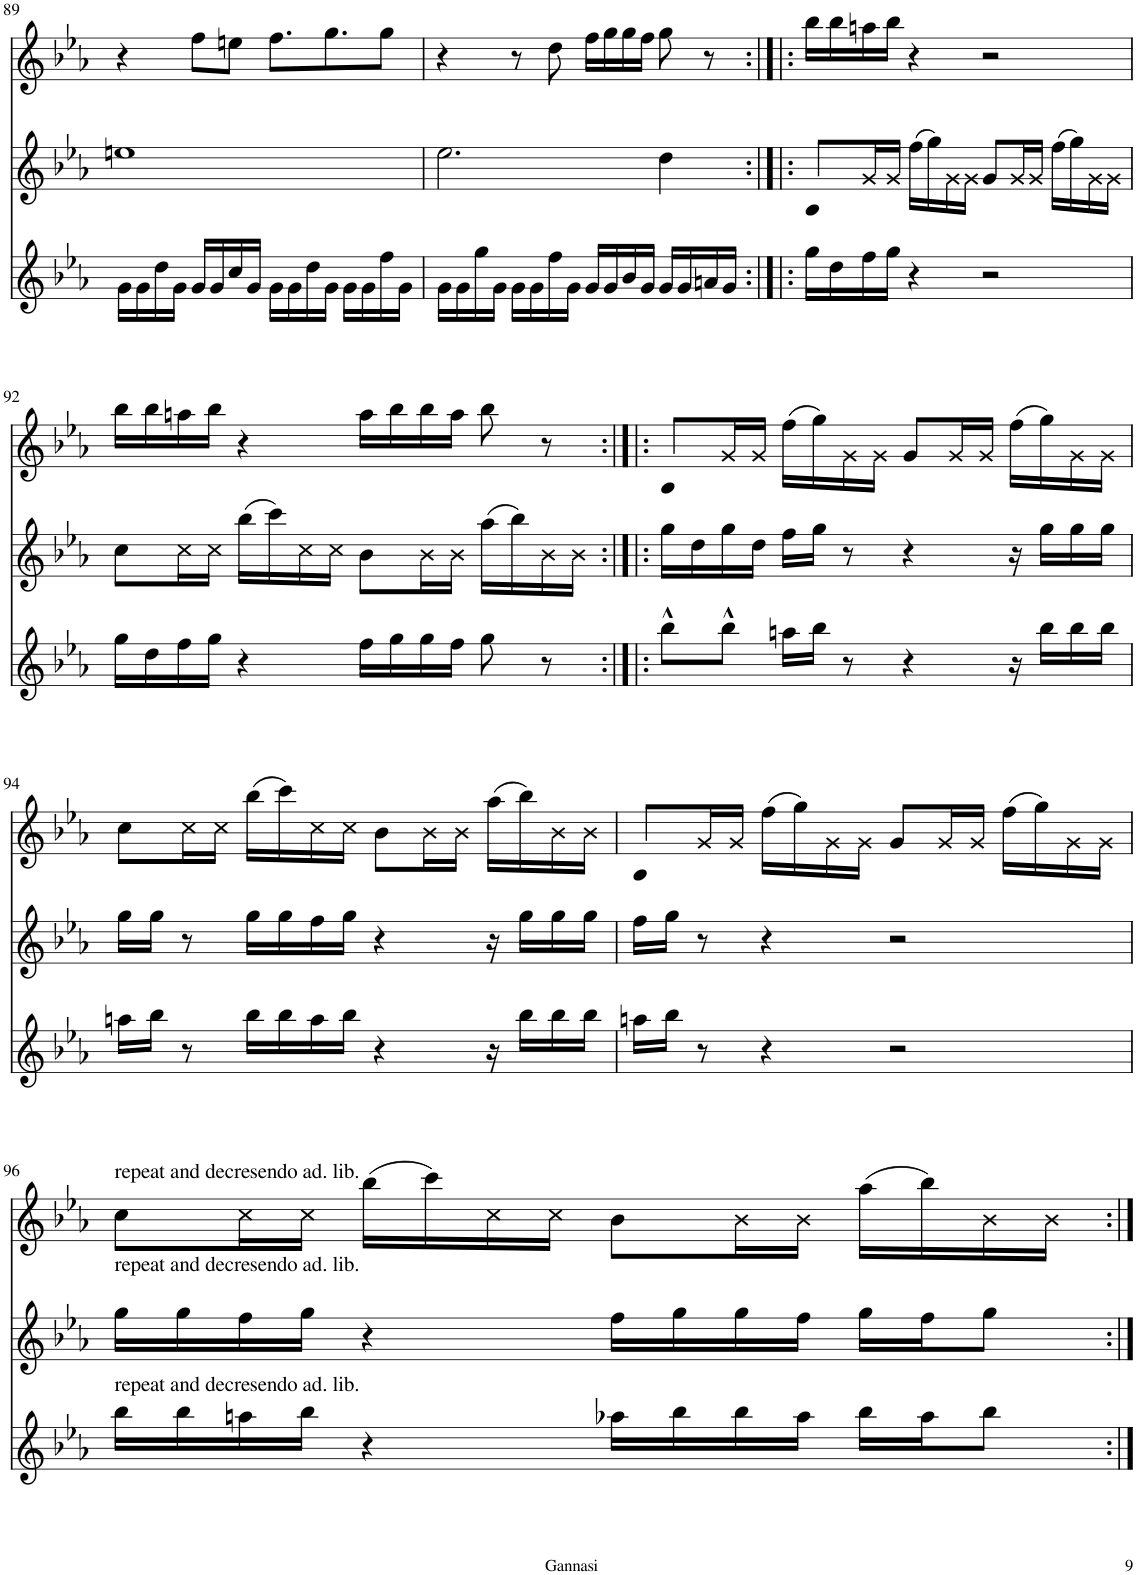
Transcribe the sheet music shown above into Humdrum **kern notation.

**kern	**kern	**kern
*part3	*part2	*part1
*staff3	*staff2	*staff1
*I"Alto Recorder	*I"Alto Recorder	*I"Alto Recorder
*I'Rec	*I'Rec	*I'Rec
!!LO:PB:g=z
*clefG2	*clefG2	*clefG2
*k[b-e-a-]	*k[b-e-a-]	*k[b-e-a-]
*M4/4	*M4/4	*M4/4
=89	=89	=89
16g\LL	1een	4r
16g\	.	.
16dd\	.	.
16g\JJ	.	.
16g/LL	.	8ff\L
16g/	.	.
16cc/	.	8een\J
16g/JJ	.	.
16g\LL	.	8.ff\L
16g\	.	.
16dd\	.	.
16g\JJ	.	8.gg\
16g\LL	.	.
16g\	.	.
16ff\	.	8gg\J
16g\JJ	.	.
=90	=90	=90
16g\LL	2.ee-\	4r
16g\	.	.
16gg\	.	.
16g\JJ	.	.
16g\LL	.	8r
16g\	.	.
16ff\	.	8dd\
16g\JJ	.	.
16g/LL	.	16ff\LL
16g/	.	16gg\
16b-/	.	16gg\
16g/JJ	.	16ff\JJ
16g/LL	4dd\	8gg\
16g/	.	.
16an/	.	8r
16g/JJ	.	.
=91:|!|:	=91:|!|:	=91:|!|:
16gg\LL	8g/L	16bb-\LL
16dd\	.	16bb-\
16ff\	16g/L	16aan\
16gg\JJ	16g/JJ	16bb-\JJ
4r	(16ff\LL	4r
.	16gg\)	.
.	16g\	.
.	16g\JJ	.
2r	8g/L	2r
.	16g/L	.
.	16g/JJ	.
.	(16ff\LL	.
.	16gg\)	.
.	16g\	.
.	16g\JJ	.
!!LO:LB:g=z
=92	=92	=92
16gg\LL	8cc\L	16bb-\LL
16dd\	.	16bb-\
16ff\	16cc\L	16aan\
16gg\JJ	16cc\JJ	16bb-\JJ
4r	(16bb-\LL	4r
.	16ccc\)	.
.	16cc\	.
.	16cc\JJ	.
16ff\LL	8b-\L	16aa\LL
16gg\	.	16bb-\
16gg\	16b-\L	16bb-\
16ff\JJ	16b-\JJ	16aa\JJ
8gg\	(16aa-\LL	8bb-\
.	16bb-\)	.
8r	16b-\	8r
.	16b-\JJ	.
=93:|!|:	=93:|!|:	=93:|!|:
8bb-^^\L	16gg\LL	8g/L
.	16dd\	.
8bb-^^\J	16gg\	16g/L
.	16dd\JJ	16g/JJ
16aan\LL	16ff\LL	(16ff\LL
16bb-\JJ	16gg\JJ	16gg\)
8r	8r	16g\
.	.	16g\JJ
4r	4r	8g/L
.	.	16g/L
.	.	16g/JJ
16r	16r	(16ff\LL
16bb-\LL	16gg\LL	16gg\)
16bb-\	16gg\	16g\
16bb-\JJ	16gg\JJ	16g\JJ
!!LO:LB:g=z
=94	=94	=94
16aan\LL	16gg\LL	8cc\L
16bb-\JJ	16gg\JJ	.
8r	8r	16cc\L
.	.	16cc\JJ
16bb-\LL	16gg\LL	(16bb-\LL
16bb-\	16gg\	16ccc\)
16aa\	16ff\	16cc\
16bb-\JJ	16gg\JJ	16cc\JJ
4r	4r	8b-\L
.	.	16b-\L
.	.	16b-\JJ
16r	16r	(16aa-\LL
16bb-\LL	16gg\LL	16bb-\)
16bb-\	16gg\	16b-\
16bb-\JJ	16gg\JJ	16b-\JJ
=95	=95	=95
16aan\LL	16ff\LL	8g/L
16bb-\JJ	16gg\JJ	.
8r	8r	16g/L
.	.	16g/JJ
4r	4r	(16ff\LL
.	.	16gg\)
.	.	16g\
.	.	16g\JJ
2r	2r	8g/L
.	.	16g/L
.	.	16g/JJ
.	.	(16ff\LL
.	.	16gg\)
.	.	16g\
.	.	16g\JJ
!!LO:LB:g=z
=96	=96	=96
!	!	!LO:TX:a:t=repeat and decresendo ad. lib.
!	!LO:TX:a:t=repeat and decresendo ad. lib.	!
!LO:TX:a:t=repeat and decresendo ad. lib.	!	!
16bb-\LL	16gg\LL	8cc\L
16bb-\	16gg\	.
16aan\	16ff\	16cc\L
16bb-\JJ	16gg\JJ	16cc\JJ
4r	4r	(16bb-\LL
.	.	16ccc\)
.	.	16cc\
.	.	16cc\JJ
16aa-X\LL	16ff\LL	8b-\L
16bb-\	16gg\	.
16bb-\	16gg\	16b-\L
16aa-\JJ	16ff\JJ	16b-\JJ
16bb-\LL	16gg\LL	(16aa-\LL
16aa-\J	16ff\J	16bb-\)
8bb-\J	8gg\J	16b-\
.	.	16b-\JJ
=:|!	=:|!	=:|!
*-	*-	*-
